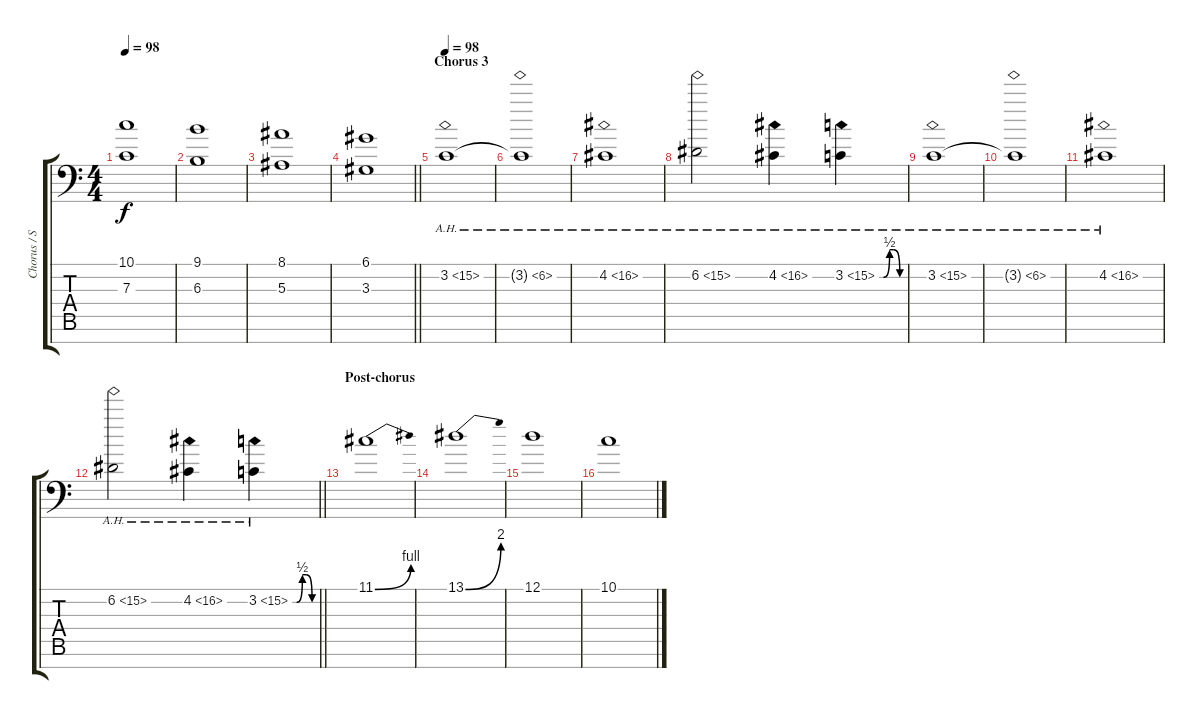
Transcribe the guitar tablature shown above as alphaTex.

\track ("Chorus / String" "Chorus / S") {instrument stringensemble2}
\staff {score tabs}
\tuning (D4 A3 F3 C3 G2 D2 A1) {hide}
\ts (4 4)
\tempo 98
\clef f4
\ks c
(10.1 7.3).1{dy f} |
(9.1 6.3).1 |
(8.1 5.3).1 |
\barLineRight lightlight
(6.1 3.3).1 |
\section ("" "Chorus 3")
\tempo 98
3.2{ah 12}.1 |
3.2{ah 3 t}.1 |
4.2{ah 12}.1 |
6.2{ah 9}.2 4.2{ah 12}.4 3.2{be (custom 0 0 10 0 25 2 35 2 50 0 60 0) ah 12}.4 |
3.2{ah 12}.1 |
3.2{ah 3 t}.1 |
4.2{ah 12}.1 |
\barLineRight lightlight
6.2{ah 9}.2 4.2{ah 12}.4 3.2{be (custom 0 0 10 0 25 2 35 2 50 0 60 0) ah 12}.4 |
\section ("" "Post-chorus")
11.1{be (bend 0 0 60 4)}.1 |
13.1{be (bend 0 0 60 8)}.1 |
12.1.1 |
10.1.1
